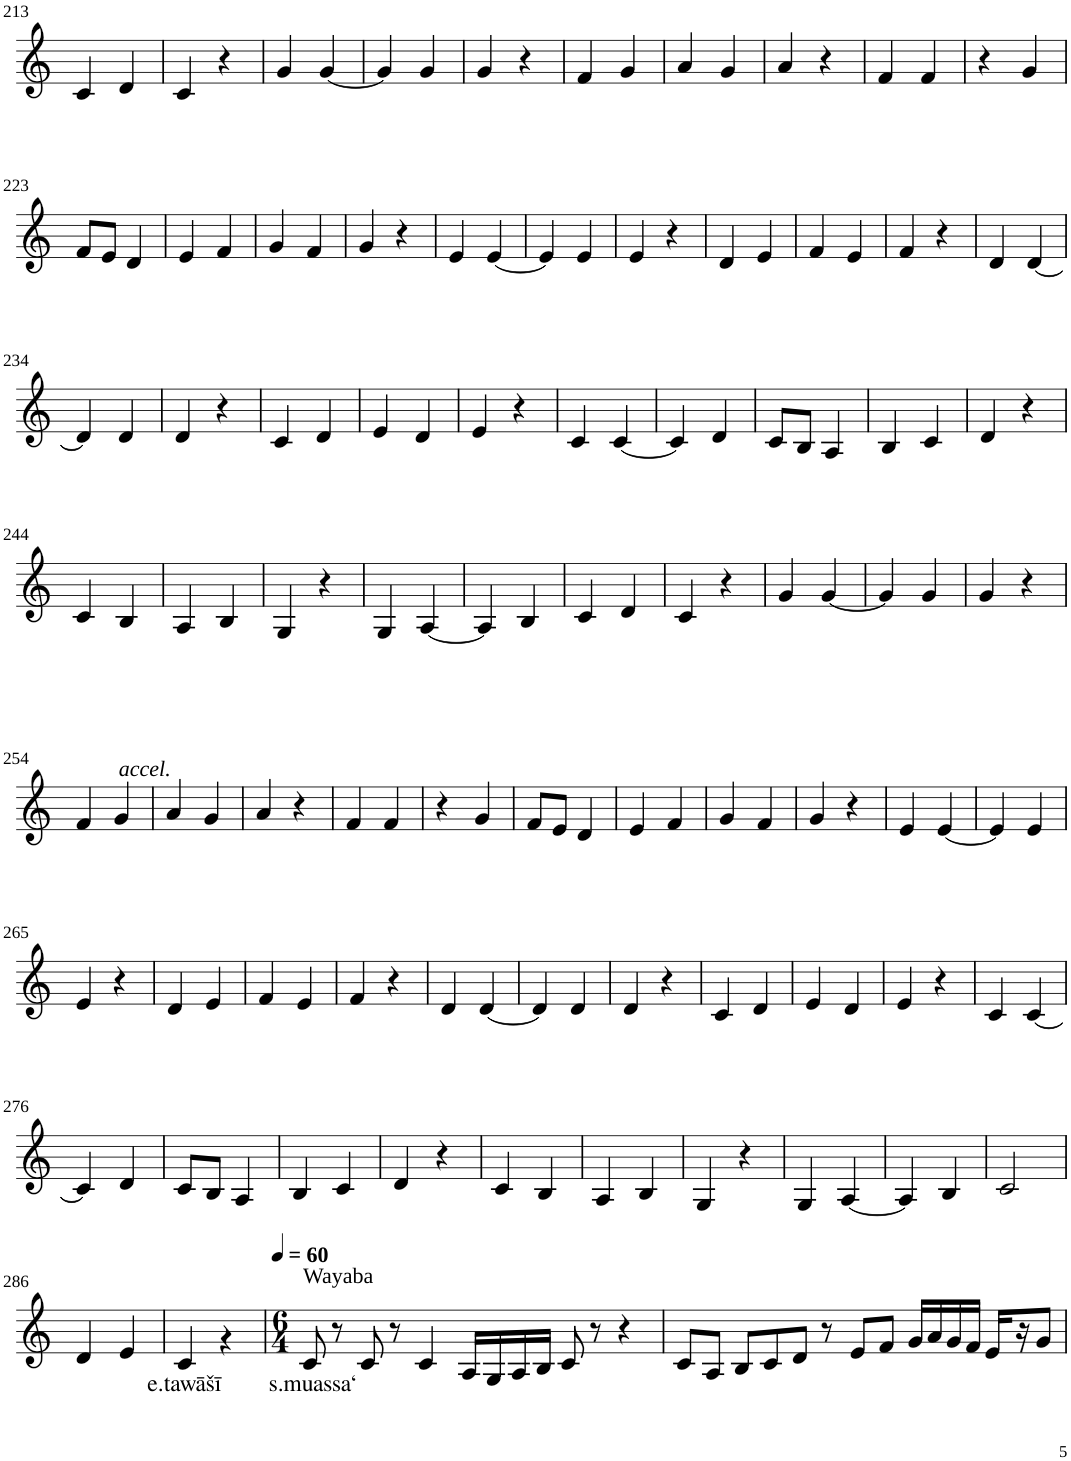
**kern	**text
*part1	*part1
*staff1	*staff1
*I"Violin	*
!!LO:PB:g=z
*clefG2	*
*k[]	*
*M2/4	*
=213	=213
4c/	.
4d/	.
=214	=214
4c/	.
4r	.
=215	=215
4g/	.
[4g/	.
=216	=216
4g/]	.
4g/	.
=217	=217
4g/	.
4r	.
=218	=218
4f/	.
4g/	.
=219	=219
4a/	.
4g/	.
=220	=220
4a/	.
4r	.
=221	=221
4f/	.
4f/	.
=222	=222
4r	.
4g/	.
!!LO:LB:g=z
=223	=223
8f/L	.
8e/J	.
4d/	.
=224	=224
4e/	.
4f/	.
=225	=225
4g/	.
4f/	.
=226	=226
4g/	.
4r	.
=227	=227
4e/	.
[4e/	.
=228	=228
4e/]	.
4e/	.
=229	=229
4e/	.
4r	.
=230	=230
4d/	.
4e/	.
=231	=231
4f/	.
4e/	.
=232	=232
4f/	.
4r	.
=233	=233
4d/	.
[4d/	.
!!LO:LB:g=z
=234	=234
4d/]	.
4d/	.
=235	=235
4d/	.
4r	.
=236	=236
4c/	.
4d/	.
=237	=237
4e/	.
4d/	.
=238	=238
4e/	.
4r	.
=239	=239
4c/	.
[4c/	.
=240	=240
4c/]	.
4d/	.
=241	=241
8c/L	.
8B/J	.
4A/	.
=242	=242
4B/	.
4c/	.
=243	=243
4d/	.
4r	.
!!LO:LB:g=z
=244	=244
4c/	.
!LO:TX:b:i:t=accel.	!
4B/	.
=245	=245
4A/	.
4B/	.
=246	=246
4G/	.
4r	.
=247	=247
4G/	.
[4A/	.
=248	=248
4A/]	.
4B/	.
=249	=249
4c/	.
4d/	.
=250	=250
4c/	.
4r	.
=251	=251
4g/	.
[4g/	.
=252	=252
4g/]	.
4g/	.
=253	=253
4g/	.
4r	.
!!LO:LB:g=z
=254	=254
4f/	.
4g/	.
=255	=255
4a/	.
4g/	.
=256	=256
4a/	.
4r	.
=257	=257
4f/	.
4f/	.
=258	=258
4r	.
4g/	.
=259	=259
8f/L	.
8e/J	.
4d/	.
=260	=260
4e/	.
4f/	.
=261	=261
4g/	.
4f/	.
=262	=262
4g/	.
4r	.
=263	=263
4e/	.
[4e/	.
=264	=264
4e/]	.
4e/	.
!!LO:LB:g=z
=265	=265
4e/	.
4r	.
=266	=266
4d/	.
4e/	.
=267	=267
4f/	.
4e/	.
=268	=268
4f/	.
4r	.
=269	=269
4d/	.
[4d/	.
=270	=270
4d/]	.
4d/	.
=271	=271
4d/	.
4r	.
=272	=272
4c/	.
4d/	.
=273	=273
4e/	.
4d/	.
=274	=274
4e/	.
4r	.
=275	=275
4c/	.
[4c/	.
!!LO:LB:g=z
=276	=276
4c/]	.
4d/	.
=277	=277
8c/L	.
8B/J	.
4A/	.
=278	=278
4B/	.
4c/	.
=279	=279
4d/	.
4r	.
=280	=280
4c/	.
4B/	.
=281	=281
4A/	.
4B/	.
=282	=282
4G/	.
4r	.
=283	=283
4G/	.
[4A/	.
=284	=284
4A/]	.
4B/	.
=285	=285
*^	*
2ryy	2c/	.
!!LO:LB:g=z	!!
=286	=286	=286
2ryy	4d/	.
.	4e/	.
=287	=287	=287
!	!	!LO:LY:b
2ryy	4c/	e.tawāšī
.	4r	.
*v	*v	*
=288	=288
*M6/4	*
*MM60	*
*^	*
!LO:TX:a:t=Wayaba	!	!
!	!	!LO:LY:b
*v	*v	*
8c/	s.muassa‘
8r	.
8c/	.
8r	.
4c/	.
16A/LL	.
16G/	.
16A/	.
16B/JJ	.
8c/	.
8r	.
4r	.
=289	=289
8c/L	.
8A/J	.
8B/L	.
8c/	.
8d/J	.
8r	.
8e/L	.
8f/J	.
16g/LL	.
16a/	.
16g/	.
16f/JJ	.
16e/LL	.
16r	.
8g/J	.
=	=
*-	*-
